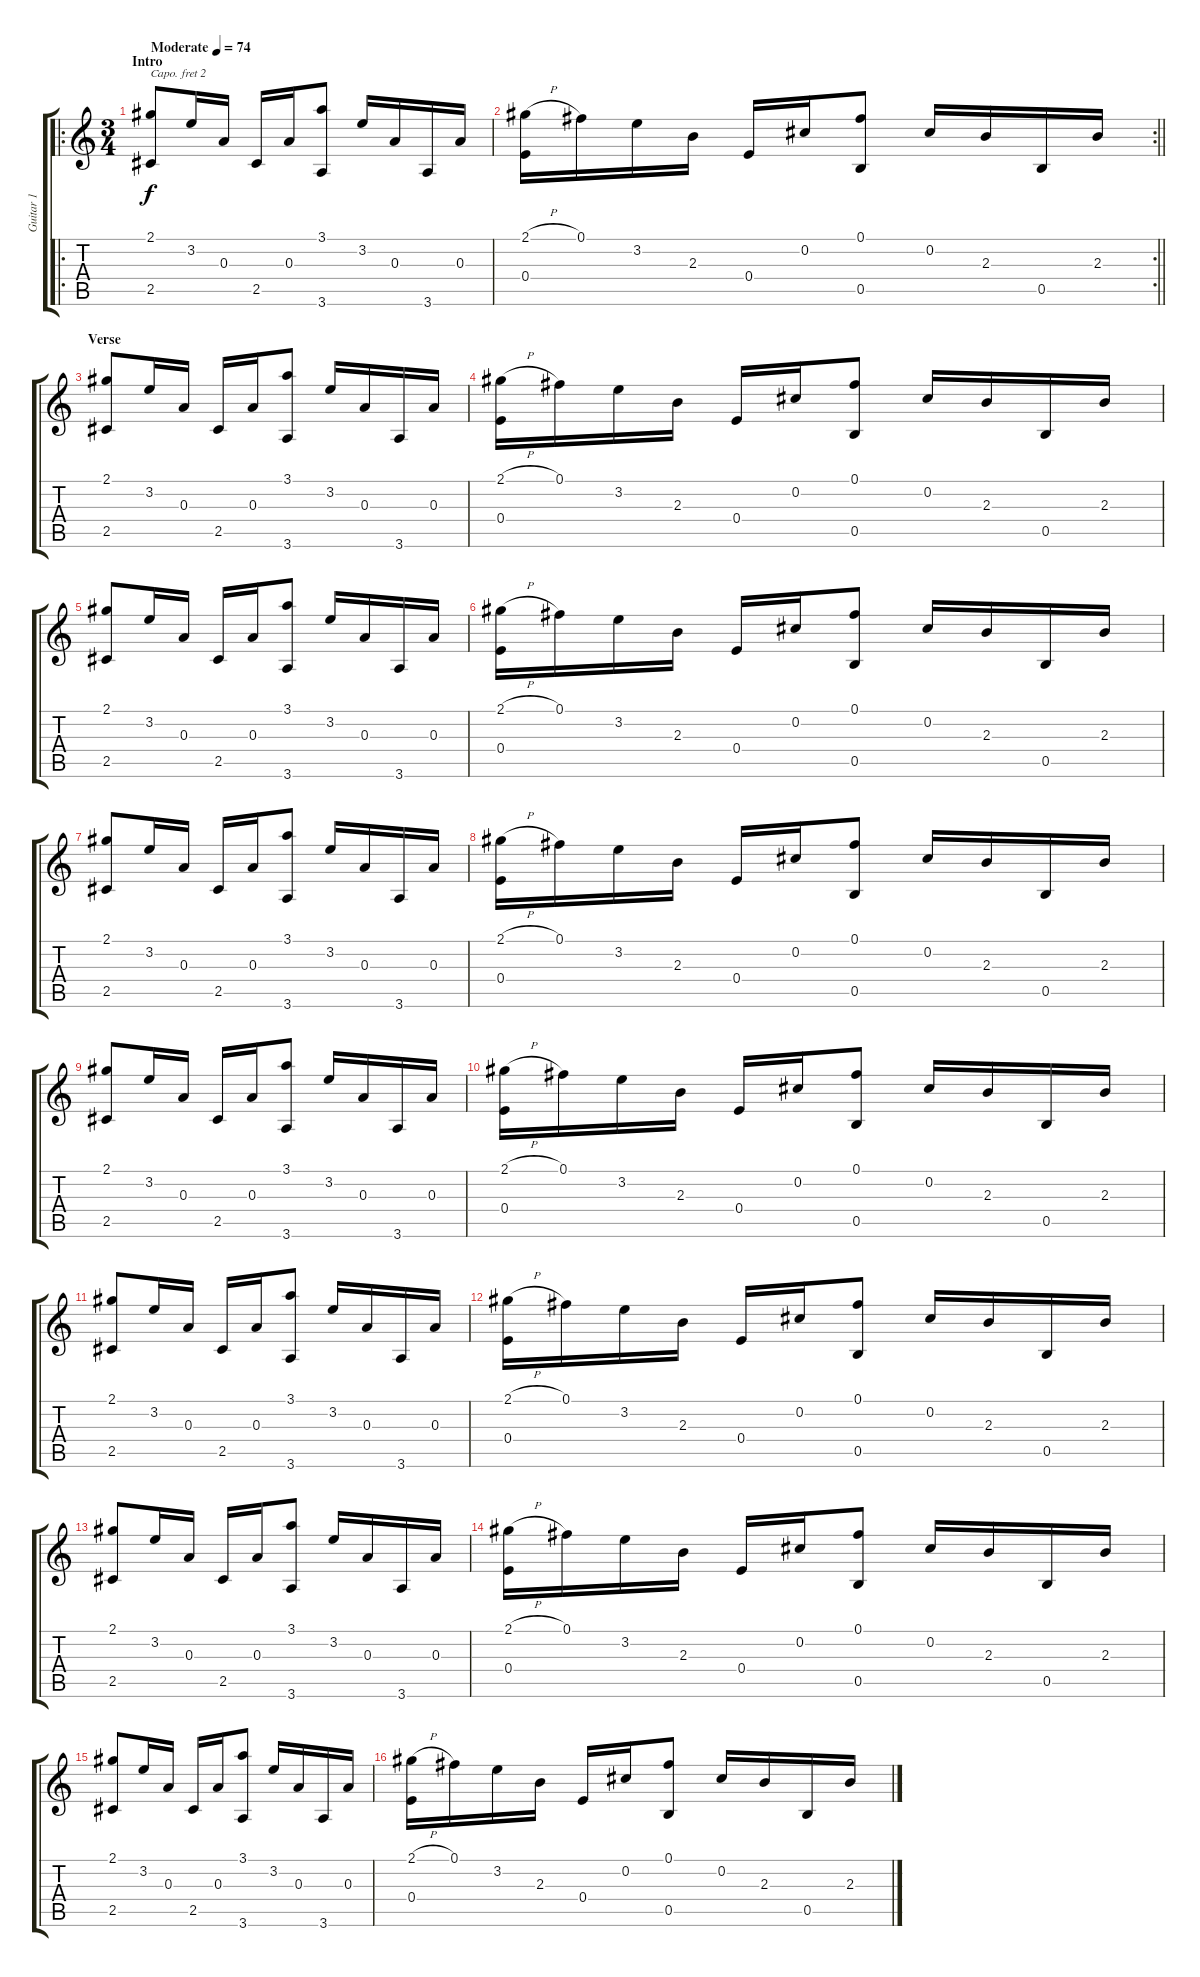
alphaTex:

\track ("Guitar 1" "Guitar 1") {instrument acousticguitarsteel}
\staff {score tabs}
\capo 2
\tuning (E4 B3 G3 D3 A2 E2) {hide}
\ro
\ts (3 4)
\section ("" "Intro")
\tempo (74 "Moderate")
\clef g2
\ks c
(2.1 2.5).8{dy f instrument acousticguitarsteel} 3.2.16 0.3.16 2.5.16 0.3.16 (3.1 3.6).8 3.2.16 0.3.16 3.6.16 0.3.16 |
\rc 2
\barLineRight lightlight
(2.1{h} 0.4).16 0.1.16 3.2.16 2.3.16 0.4.16 0.2.16 (0.1 0.5).8 0.2.16 2.3.16 0.5.16 2.3.16 |
\section ("" "Verse")
(2.1 2.5).8 3.2.16 0.3.16 2.5.16 0.3.16 (3.1 3.6).8 3.2.16 0.3.16 3.6.16 0.3.16 |
(2.1{h} 0.4).16 0.1.16 3.2.16 2.3.16 0.4.16 0.2.16 (0.1 0.5).8 0.2.16 2.3.16 0.5.16 2.3.16 |
(2.1 2.5).8 3.2.16 0.3.16 2.5.16 0.3.16 (3.1 3.6).8 3.2.16 0.3.16 3.6.16 0.3.16 |
(2.1{h} 0.4).16 0.1.16 3.2.16 2.3.16 0.4.16 0.2.16 (0.1 0.5).8 0.2.16 2.3.16 0.5.16 2.3.16 |
(2.1 2.5).8 3.2.16 0.3.16 2.5.16 0.3.16 (3.1 3.6).8 3.2.16 0.3.16 3.6.16 0.3.16 |
(2.1{h} 0.4).16 0.1.16 3.2.16 2.3.16 0.4.16 0.2.16 (0.1 0.5).8 0.2.16 2.3.16 0.5.16 2.3.16 |
(2.1 2.5).8 3.2.16 0.3.16 2.5.16 0.3.16 (3.1 3.6).8 3.2.16 0.3.16 3.6.16 0.3.16 |
(2.1{h} 0.4).16 0.1.16 3.2.16 2.3.16 0.4.16 0.2.16 (0.1 0.5).8 0.2.16 2.3.16 0.5.16 2.3.16 |
(2.1 2.5).8 3.2.16 0.3.16 2.5.16 0.3.16 (3.1 3.6).8 3.2.16 0.3.16 3.6.16 0.3.16 |
(2.1{h} 0.4).16 0.1.16 3.2.16 2.3.16 0.4.16 0.2.16 (0.1 0.5).8 0.2.16 2.3.16 0.5.16 2.3.16 |
(2.1 2.5).8 3.2.16 0.3.16 2.5.16 0.3.16 (3.1 3.6).8 3.2.16 0.3.16 3.6.16 0.3.16 |
(2.1{h} 0.4).16 0.1.16 3.2.16 2.3.16 0.4.16 0.2.16 (0.1 0.5).8 0.2.16 2.3.16 0.5.16 2.3.16 |
(2.1 2.5).8 3.2.16 0.3.16 2.5.16 0.3.16 (3.1 3.6).8 3.2.16 0.3.16 3.6.16 0.3.16 |
(2.1{h} 0.4).16 0.1.16 3.2.16 2.3.16 0.4.16 0.2.16 (0.1 0.5).8 0.2.16 2.3.16 0.5.16 2.3.16
